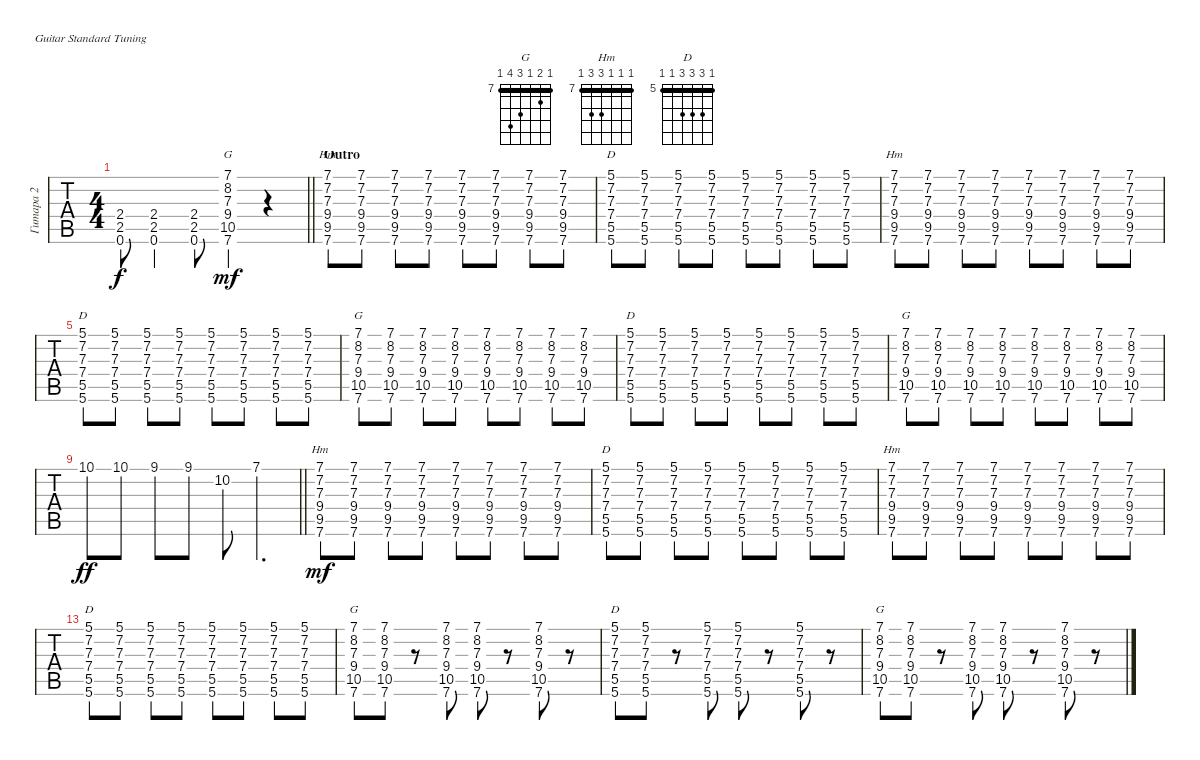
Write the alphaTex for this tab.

\bracketExtendMode groupsimilarinstruments
\multiTrackTrackNamePolicy hidden
\firstSystemTrackNameMode fullname
\otherSystemsTrackNameMode fullname
\otherSystemsTrackNameOrientation horizontal
\defaultBarNumberDisplay FirstOfSystem
\track ("Гитара 2" "S-Gt") {instrument acousticguitarsteel}
\staff {tabs}
\tuning (E4 B3 G3 D3 A2 E2)
\chord ("G" 7 8 7 9 10 7) {firstfret 7 barre (7 7)}
\chord ("Hm" 7 7 7 9 9 7) {firstfret 7 barre (7 7 7)}
\chord ("D" 5 7 7 7 5 5) {firstfret 5 barre (5 5)}
\ts (4 4)
\tempo (170 hide)
\clef g2
\barLineRight lightlight
\ks bminor
(2.4{t} 2.5{t} 0.6{t}).8{dy f} (2.4 2.5 0.6).4 (2.4 2.5 0.6).8 (7.6 10.5 9.4 7.3 8.2 7.1).4{ch "G" dy mf} r.4 |
\section ("" "Outro")
(7.6 9.5 9.4 7.3 7.2 7.1).8{ch "Hm"} (7.6 9.5 9.4 7.3 7.2 7.1).8 (7.6 9.5 9.4 7.3 7.2 7.1).8 (7.6 9.5 9.4 7.3 7.2 7.1).8 (7.6 9.5 9.4 7.3 7.2 7.1).8 (7.6 9.5 9.4 7.3 7.2 7.1).8 (7.6 9.5 9.4 7.3 7.2 7.1).8 (7.6 9.5 9.4 7.3 7.2 7.1).8 |
(5.6 5.5 7.4 7.3 7.2 5.1).8{ch "D"} (5.6 5.5 7.4 7.3 7.2 5.1).8 (5.6 5.5 7.4 7.3 7.2 5.1).8 (5.6 5.5 7.4 7.3 7.2 5.1).8 (5.6 5.5 7.4 7.3 7.2 5.1).8 (5.6 5.5 7.4 7.3 7.2 5.1).8 (5.6 5.5 7.4 7.3 7.2 5.1).8 (5.6 5.5 7.4 7.3 7.2 5.1).8 |
(7.6 9.5 9.4 7.3 7.2 7.1).8{ch "Hm"} (7.6 9.5 9.4 7.3 7.2 7.1).8 (7.6 9.5 9.4 7.3 7.2 7.1).8 (7.6 9.5 9.4 7.3 7.2 7.1).8 (7.6 9.5 9.4 7.3 7.2 7.1).8 (7.6 9.5 9.4 7.3 7.2 7.1).8 (7.6 9.5 9.4 7.3 7.2 7.1).8 (7.6 9.5 9.4 7.3 7.2 7.1).8 |
(5.6 5.5 7.4 7.3 7.2 5.1).8{ch "D"} (5.6 5.5 7.4 7.3 7.2 5.1).8 (5.6 5.5 7.4 7.3 7.2 5.1).8 (5.6 5.5 7.4 7.3 7.2 5.1).8 (5.6 5.5 7.4 7.3 7.2 5.1).8 (5.6 5.5 7.4 7.3 7.2 5.1).8 (5.6 5.5 7.4 7.3 7.2 5.1).8 (5.6 5.5 7.4 7.3 7.2 5.1).8 |
(7.6 10.5 9.4 7.3 8.2 7.1).8{ch "G"} (7.6 10.5 9.4 7.3 8.2 7.1).8 (7.6 10.5 9.4 7.3 8.2 7.1).8 (7.6 10.5 9.4 7.3 8.2 7.1).8 (7.6 10.5 9.4 7.3 8.2 7.1).8 (7.6 10.5 9.4 7.3 8.2 7.1).8 (7.6 10.5 9.4 7.3 8.2 7.1).8 (7.6 10.5 9.4 7.3 8.2 7.1).8 |
(5.6 5.5 7.4 7.3 7.2 5.1).8{ch "D"} (5.6 5.5 7.4 7.3 7.2 5.1).8 (5.6 5.5 7.4 7.3 7.2 5.1).8 (5.6 5.5 7.4 7.3 7.2 5.1).8 (5.6 5.5 7.4 7.3 7.2 5.1).8 (5.6 5.5 7.4 7.3 7.2 5.1).8 (5.6 5.5 7.4 7.3 7.2 5.1).8 (5.6 5.5 7.4 7.3 7.2 5.1).8 |
(7.6 10.5 9.4 7.3 8.2 7.1).8{ch "G"} (7.6 10.5 9.4 7.3 8.2 7.1).8 (7.6 10.5 9.4 7.3 8.2 7.1).8 (7.6 10.5 9.4 7.3 8.2 7.1).8 (7.6 10.5 9.4 7.3 8.2 7.1).8 (7.6 10.5 9.4 7.3 8.2 7.1).8 (7.6 10.5 9.4 7.3 8.2 7.1).8 (7.6 10.5 9.4 7.3 8.2 7.1).8 |
\barLineRight lightlight
10.1.8{dy ff} 10.1.8 9.1.8 9.1.8 10.2.8 7.1.4{d} |
(7.6 9.5 9.4 7.3 7.2 7.1).8{ch "Hm" dy mf} (7.6 9.5 9.4 7.3 7.2 7.1).8 (7.6 9.5 9.4 7.3 7.2 7.1).8 (7.6 9.5 9.4 7.3 7.2 7.1).8 (7.6 9.5 9.4 7.3 7.2 7.1).8 (7.6 9.5 9.4 7.3 7.2 7.1).8 (7.6 9.5 9.4 7.3 7.2 7.1).8 (7.6 9.5 9.4 7.3 7.2 7.1).8 |
(5.6 5.5 7.4 7.3 7.2 5.1).8{ch "D"} (5.6 5.5 7.4 7.3 7.2 5.1).8 (5.6 5.5 7.4 7.3 7.2 5.1).8 (5.6 5.5 7.4 7.3 7.2 5.1).8 (5.6 5.5 7.4 7.3 7.2 5.1).8 (5.6 5.5 7.4 7.3 7.2 5.1).8 (5.6 5.5 7.4 7.3 7.2 5.1).8 (5.6 5.5 7.4 7.3 7.2 5.1).8 |
(7.6 9.5 9.4 7.3 7.2 7.1).8{ch "Hm"} (7.6 9.5 9.4 7.3 7.2 7.1).8 (7.6 9.5 9.4 7.3 7.2 7.1).8 (7.6 9.5 9.4 7.3 7.2 7.1).8 (7.6 9.5 9.4 7.3 7.2 7.1).8 (7.6 9.5 9.4 7.3 7.2 7.1).8 (7.6 9.5 9.4 7.3 7.2 7.1).8 (7.6 9.5 9.4 7.3 7.2 7.1).8 |
(5.6 5.5 7.4 7.3 7.2 5.1).8{ch "D"} (5.6 5.5 7.4 7.3 7.2 5.1).8 (5.6 5.5 7.4 7.3 7.2 5.1).8 (5.6 5.5 7.4 7.3 7.2 5.1).8 (5.6 5.5 7.4 7.3 7.2 5.1).8 (5.6 5.5 7.4 7.3 7.2 5.1).8 (5.6 5.5 7.4 7.3 7.2 5.1).8 (5.6 5.5 7.4 7.3 7.2 5.1).8 |
(7.6 10.5 9.4 7.3 8.2 7.1).8{ch "G"} (7.6 10.5 9.4 7.3 8.2 7.1).8 r.8 (7.6 10.5 9.4 7.3 8.2 7.1).8 (7.6 10.5 9.4 7.3 8.2 7.1).8 r.8 (7.6 10.5 9.4 7.3 8.2 7.1).8 r.8 |
(5.6 5.5 7.4 7.3 7.2 5.1).8{ch "D"} (5.6 5.5 7.4 7.3 7.2 5.1).8 r.8 (5.6 5.5 7.4 7.3 7.2 5.1).8 (5.6 5.5 7.4 7.3 7.2 5.1).8 r.8 (5.6 5.5 7.4 7.3 7.2 5.1).8 r.8 |
(7.6 10.5 9.4 7.3 8.2 7.1).8{ch "G"} (7.6 10.5 9.4 7.3 8.2 7.1).8 r.8 (7.6 10.5 9.4 7.3 8.2 7.1).8 (7.6 10.5 9.4 7.3 8.2 7.1).8 r.8 (7.6 10.5 9.4 7.3 8.2 7.1).8 r.8
